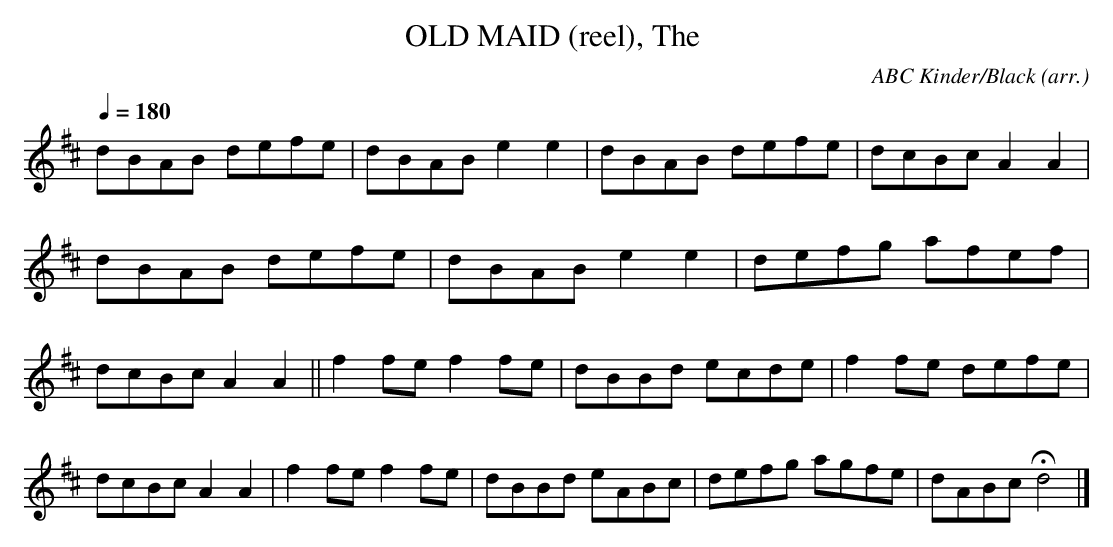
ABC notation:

X:1
T:OLD MAID (reel), The \
C:ABC Kinder/Black (arr.)\
fling than reel. You could try it both ways.\
Q:1/4=180\
M:4/4\
L:1/8\
K:D\
dBAB defe|dBAB e2e2|dBAB defe|dcBc A2A2|\
dBAB defe|dBAB e2e2|defg afef|dcBc A2A2 ||\
f2fe f2fe|dBBd ecde|f2fe defe|dcBc A2A2|\
f2fe f2fe|dBBd eABc|defg agfe|dABc Hd4 |]\
\
\
